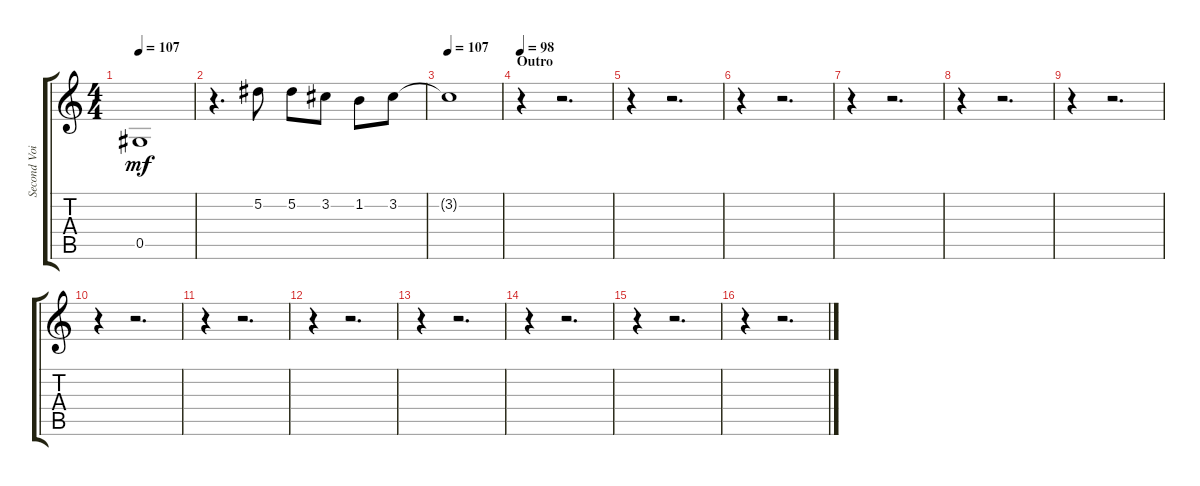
\track ("Second Voices" "Second Voi") {instrument distortionguitar}
\staff {score tabs}
\tuning (Eb4 Bb3 Gb3 Db3 Ab2 Eb2) {hide}
\ts (4 4)
\tempo 107
\clef g2
\ks c
0.5.1{dy mf} |
r.4{d} 5.2.8 5.2.8 3.2.8 1.2.8 3.2.8 |
\tempo 107
3.2{t}.1 |
\section ("" "Outro")
\tempo 98
r.4 r.2{d} |
r.4 r.2{d} |
r.4 r.2{d} |
r.4 r.2{d} |
r.4 r.2{d} |
r.4 r.2{d} |
r.4 r.2{d} |
r.4 r.2{d} |
r.4 r.2{d} |
r.4 r.2{d} |
r.4 r.2{d} |
r.4 r.2{d} |
r.4 r.2{d}
